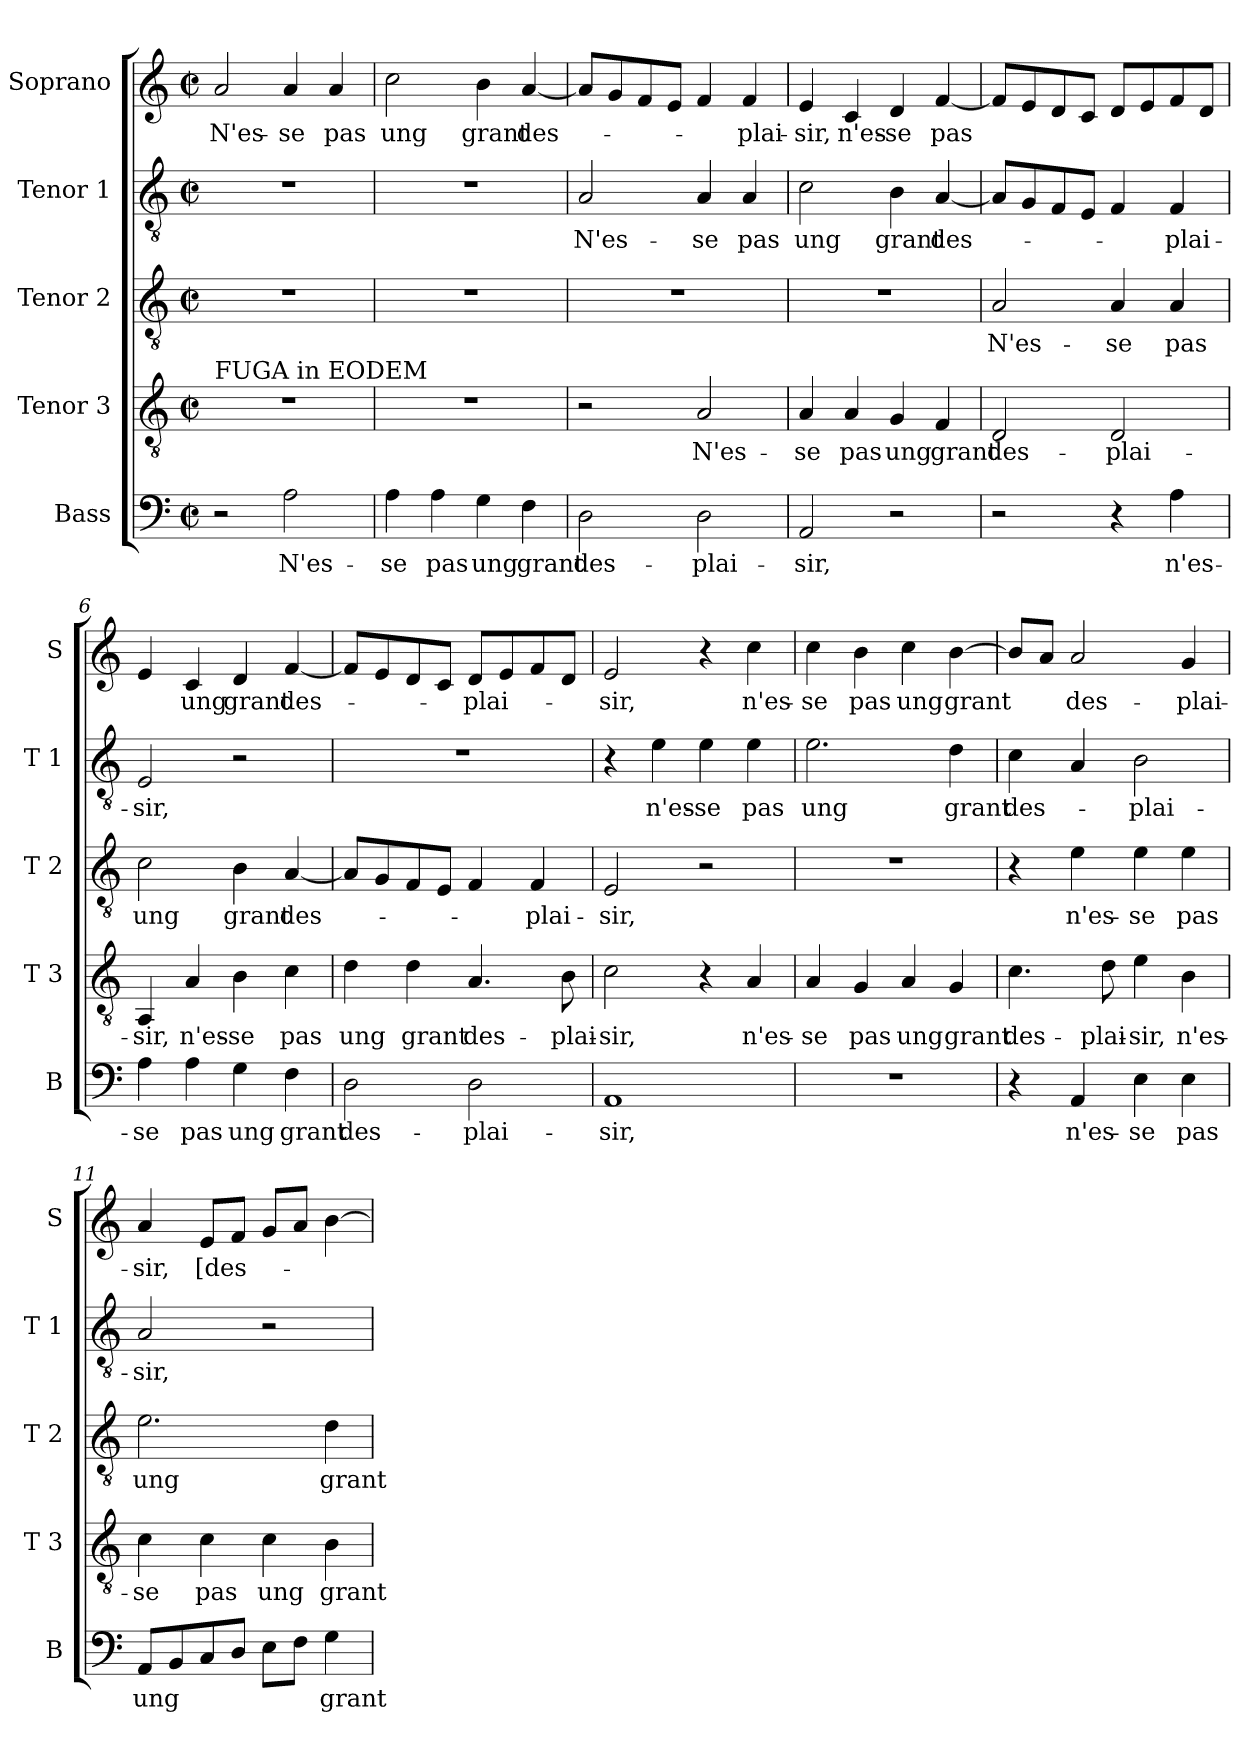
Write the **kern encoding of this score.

**kern	**text	**kern	**text	**kern	**text	**kern	**text	**kern	**text
*part5	*part5	*part4	*part4	*part3	*part3	*part2	*part2	*part1	*part1
*staff5	*staff5	*staff4	*staff4	*staff3	*staff3	*staff2	*staff2	*staff1	*staff1
*I"Bass	*	*I"Tenor 3	*	*I"Tenor 2	*	*I"Tenor 1	*	*I"Soprano	*
*I'B	*	*I'T 3	*	*I'T 2	*	*I'T 1	*	*I'S	*
*clefF4	*	*clefGv2	*	*clefGv2	*	*clefGv2	*	*clefG2	*
*k[]	*	*k[]	*	*k[]	*	*k[]	*	*k[]	*
*M2/2	*	*M2/2	*	*M2/2	*	*M2/2	*	*M2/2	*
*met(c|)	*	*met(c|)	*	*met(c|)	*	*met(c|)	*	*met(c|)	*
*MM120	*	*MM120	*	*MM120	*	*MM120	*	*MM120	*
=1	=1	=1	=1	=1	=1	=1	=1	=1	=1
!	!	!LO:TX:a:t=FUGA in EODEM	!	!	!	!	!	!	!
!	!	!	!	!	!	!	!	!	!LO:LY:b
2r	.	1r	.	1r	.	1r	.	2a/	N'es-
!	!LO:LY:b	!	!	!	!	!	!	!	!LO:LY:b
2A\	N'es-	.	.	.	.	.	.	4a/	-se
!	!	!	!	!	!	!	!	!	!LO:LY:b
.	.	.	.	.	.	.	.	4a/	pas
=2	=2	=2	=2	=2	=2	=2	=2	=2	=2
!	!LO:LY:b	!	!	!	!	!	!	!	!LO:LY:b
4A\	-se	1r	.	1r	.	1r	.	2cc\	ung
!	!LO:LY:b	!	!	!	!	!	!	!	!
4A\	pas	.	.	.	.	.	.	.	.
!	!LO:LY:b	!	!	!	!	!	!	!	!LO:LY:b
4G\	ung	.	.	.	.	.	.	4b\	grant
!	!LO:LY:b	!	!	!	!	!	!	!	!LO:LY:b
4F\	grant	.	.	.	.	.	.	[4a/	des-
=3	=3	=3	=3	=3	=3	=3	=3	=3	=3
!	!LO:LY:b	!	!	!	!	!	!LO:LY:b	!	!
2D\	des-	2r	.	1r	.	2A/	N'es-	8a/L]	.
.	.	.	.	.	.	.	.	8g/	.
.	.	.	.	.	.	.	.	8f/	.
.	.	.	.	.	.	.	.	8e/J	.
!	!LO:LY:b	!	!LO:LY:b	!	!	!	!LO:LY:b	!	!
2D\	-plai-	2A/	N'es-	.	.	4A/	-se	4f/	.
!	!	!	!	!	!	!	!LO:LY:b	!	!LO:LY:b
.	.	.	.	.	.	4A/	pas	4f/	-plai-
=4	=4	=4	=4	=4	=4	=4	=4	=4	=4
!	!LO:LY:b	!	!LO:LY:b	!	!	!	!LO:LY:b	!	!LO:LY:b
2AA/	-sir,	4A/	-se	1r	.	2c\	ung	4e/	-sir,
!	!	!	!LO:LY:b	!	!	!	!	!	!LO:LY:b
.	.	4A/	pas	.	.	.	.	4c/	n'es-
!	!	!	!LO:LY:b	!	!	!	!LO:LY:b	!	!LO:LY:b
2r	.	4G/	ung	.	.	4B\	grant	4d/	-se
!	!	!	!LO:LY:b	!	!	!	!LO:LY:b	!	!LO:LY:b
.	.	4F/	grant	.	.	[4A/	des-	[4f/	pas
=5	=5	=5	=5	=5	=5	=5	=5	=5	=5
!	!	!	!LO:LY:b	!	!LO:LY:b	!	!	!	!
2r	.	2D/	des-	2A/	N'es-	8A/L]	.	8f/L]	.
.	.	.	.	.	.	8G/	.	8e/	.
.	.	.	.	.	.	8F/	.	8d/	.
.	.	.	.	.	.	8E/J	.	8c/J	.
!	!	!	!LO:LY:b	!	!LO:LY:b	!	!	!	!
4r	.	2D/	-plai-	4A/	-se	4F/	.	8d/L	.
.	.	.	.	.	.	.	.	8e/	.
!	!LO:LY:b	!	!	!	!LO:LY:b	!	!LO:LY:b	!	!
4A\	n'es-	.	.	4A/	pas	4F/	-plai-	8f/	.
.	.	.	.	.	.	.	.	8d/J	.
!!LO:LB:g=z
=6	=6	=6	=6	=6	=6	=6	=6	=6	=6
!	!LO:LY:b	!	!LO:LY:b	!	!LO:LY:b	!	!LO:LY:b	!	!
4A\	-se	4AA/	-sir,	2c\	ung	2E/	-sir,	4e/	.
!	!LO:LY:b	!	!LO:LY:b	!	!	!	!	!	!LO:LY:b
4A\	pas	4A/	n'es-	.	.	.	.	4c/	ung
!	!LO:LY:b	!	!LO:LY:b	!	!LO:LY:b	!	!	!	!LO:LY:b
4G\	ung	4B\	-se	4B\	grant	2r	.	4d/	grant
!	!LO:LY:b	!	!LO:LY:b	!	!LO:LY:b	!	!	!	!LO:LY:b
4F\	grant	4c\	pas	[4A/	des-	.	.	[4f/	des-
=7	=7	=7	=7	=7	=7	=7	=7	=7	=7
!	!LO:LY:b	!	!LO:LY:b	!	!	!	!	!	!
2D\	des-	4d\	ung	8A/L]	.	1r	.	8f/L]	.
.	.	.	.	8G/	.	.	.	8e/	.
!	!	!	!LO:LY:b	!	!	!	!	!	!
.	.	4d\	grant	8F/	.	.	.	8d/	.
.	.	.	.	8E/J	.	.	.	8c/J	.
!	!LO:LY:b	!	!LO:LY:b	!	!	!	!	!	!LO:LY:b
2D\	-plai-	4.A/	des-	4F/	.	.	.	8d/L	-plai-
.	.	.	.	.	.	.	.	8e/	.
!	!	!	!	!	!LO:LY:b	!	!	!	!
.	.	.	.	4F/	-plai-	.	.	8f/	.
!	!	!	!LO:LY:b	!	!	!	!	!	!
.	.	8B\	-plai-	.	.	.	.	8d/J	.
=8	=8	=8	=8	=8	=8	=8	=8	=8	=8
!	!LO:LY:b	!	!LO:LY:b	!	!LO:LY:b	!	!	!	!LO:LY:b
1AA	-sir,	2c\	-sir,	2E/	-sir,	4r	.	2e/	-sir,
!	!	!	!	!	!	!	!LO:LY:b	!	!
.	.	.	.	.	.	4e\	n'es-	.	.
!	!	!	!	!	!	!	!LO:LY:b	!	!
.	.	4r	.	2r	.	4e\	-se	4r	.
!	!	!	!LO:LY:b	!	!	!	!LO:LY:b	!	!LO:LY:b
.	.	4A/	n'es-	.	.	4e\	pas	4cc\	n'es-
=9	=9	=9	=9	=9	=9	=9	=9	=9	=9
!	!	!	!LO:LY:b	!	!	!	!LO:LY:b	!	!LO:LY:b
1r	.	4A/	-se	1r	.	2.e\	ung	4cc\	-se
!	!	!	!LO:LY:b	!	!	!	!	!	!LO:LY:b
.	.	4G/	pas	.	.	.	.	4b\	pas
!	!	!	!LO:LY:b	!	!	!	!	!	!LO:LY:b
.	.	4A/	ung	.	.	.	.	4cc\	ung
!	!	!	!LO:LY:b	!	!	!	!LO:LY:b	!	!LO:LY:b
.	.	4G/	grant	.	.	4d\	grant	[4b\	grant
=10	=10	=10	=10	=10	=10	=10	=10	=10	=10
!	!	!	!LO:LY:b	!	!	!	!LO:LY:b	!	!
4r	.	4.c\	des-	4r	.	4c\	des-	8b/L]	.
.	.	.	.	.	.	.	.	8a/J	.
!	!LO:LY:b	!	!	!	!LO:LY:b	!	!	!	!LO:LY:b
4AA/	n'es-	.	.	4e\	n'es-	4A/	.	2a/	des-
!	!	!	!LO:LY:b	!	!	!	!	!	!
.	.	8d\	-plai-	.	.	.	.	.	.
!	!LO:LY:b	!	!LO:LY:b	!	!LO:LY:b	!	!LO:LY:b	!	!
4E\	-se	4e\	-sir,	4e\	-se	2B\	-plai-	.	.
!	!LO:LY:b	!	!LO:LY:b	!	!LO:LY:b	!	!	!	!LO:LY:b
4E\	pas	4B\	n'es-	4e\	pas	.	.	4g/	-plai-
!!LO:PB:g=z
=11	=11	=11	=11	=11	=11	=11	=11	=11	=11
!	!LO:LY:b	!	!LO:LY:b	!	!LO:LY:b	!	!LO:LY:b	!	!LO:LY:b
8AA/L	ung	4c\	-se	2.e\	ung	2A/	-sir,	4a/	-sir,
8BB/	.	.	.	.	.	.	.	.	.
!	!	!	!LO:LY:b	!	!	!	!	!	!LO:LY:b
8C/	.	4c\	pas	.	.	.	.	8e/L	[des-
8D/J	.	.	.	.	.	.	.	8f/J	.
!	!	!	!LO:LY:b	!	!	!	!	!	!
8E\L	.	4c\	ung	.	.	2r	.	8g/L	.
8F\J	.	.	.	.	.	.	.	8a/J	.
!	!LO:LY:b	!	!LO:LY:b	!	!LO:LY:b	!	!	!	!
4G\	grant	4B\	grant	4d\	grant	.	.	[4b\	.
=	=	=	=	=	=	=	=	=	=
*-	*-	*-	*-	*-	*-	*-	*-	*-	*-
